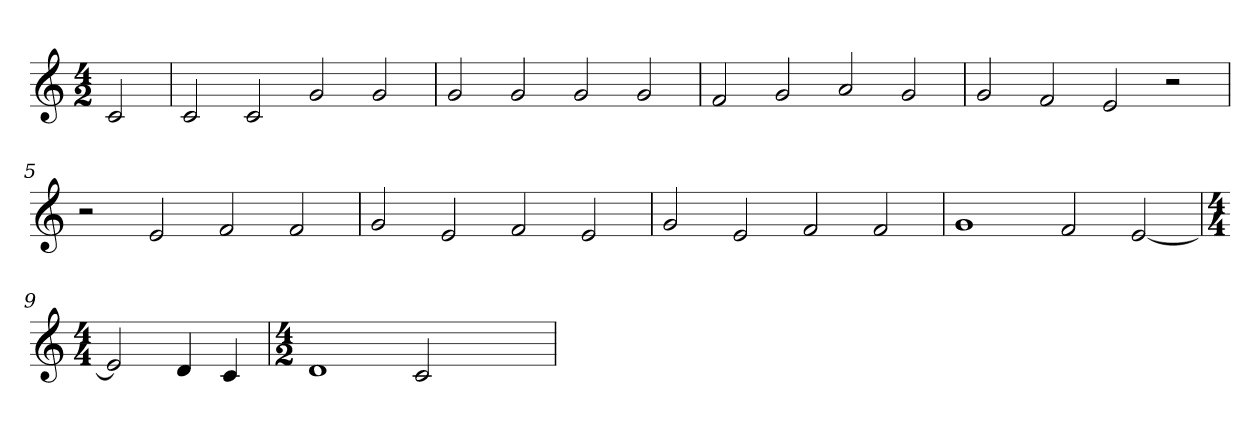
**kern
*part1
*staff1
*clefG2
*k[]
*C:
*M4/2
=
2c
=1
2c
2c
2g
2g
=2
2g
2g
2g
2g
=3
2f
2g
2a
2g
=4
2g
2f
2e
2r
=5
2r
2e
2f
2f
=6
2g
2e
2f
2e
=7
2g
2e
2f
2f
=8
1g
2f
[2e
=9
*M4/4
2e]
4d
4c
=10
*M4/2
1d
2c
2ryy
=
*-
